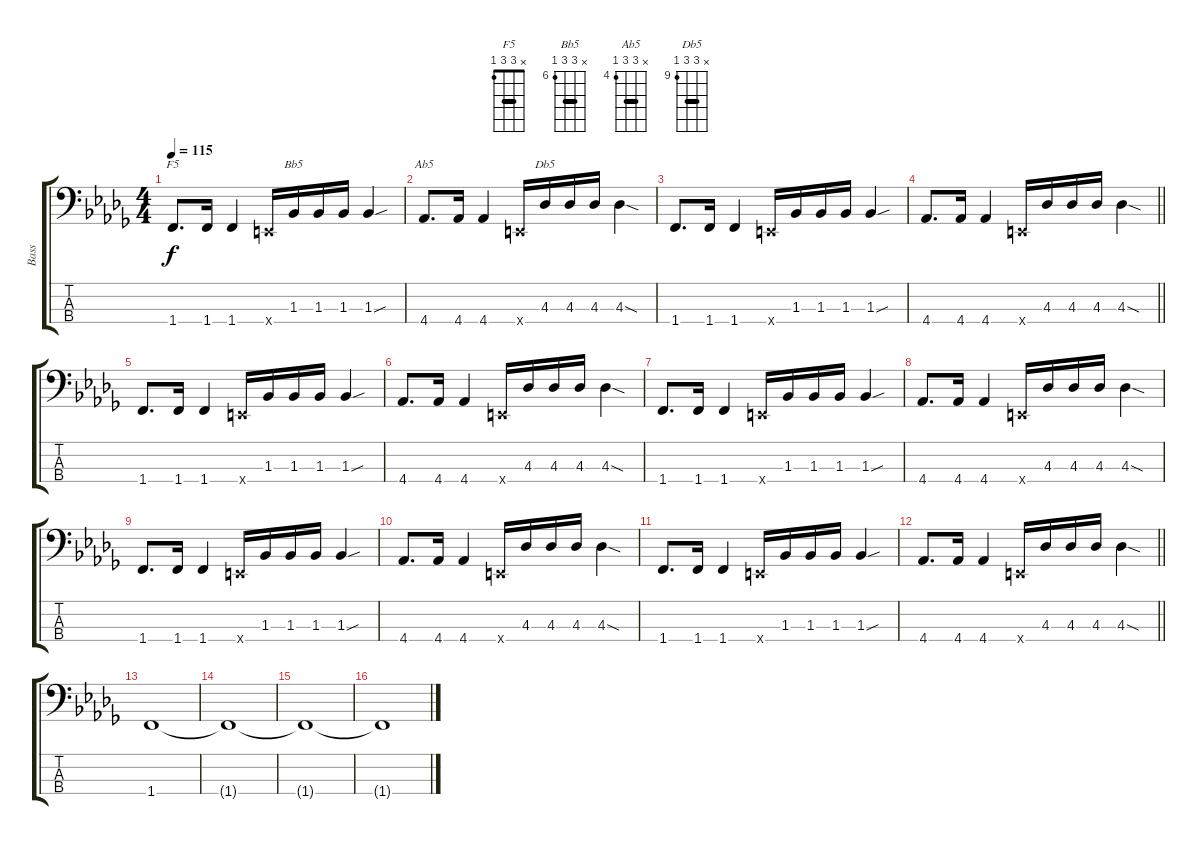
\track ("Bass" "Bass") {instrument electricbasspick}
\staff {score tabs}
\tuning (G2 D2 A1 E1) {hide}
\chord ("F5" x 3 3 1) {barre 3}
\chord ("Bb5" x 8 8 6) {firstfret 6 barre 8}
\chord ("Ab5" x 6 6 4) {firstfret 4 barre 6}
\chord ("Db5" x 11 11 9) {firstfret 9 barre 11}
\ts (4 4)
\tempo 115
\clef f4
\ks bbminor
1.4.8{d ch "F5" dy f} 1.4.16 1.4.4 0.4{x}.16 1.3.16{ch "Bb5"} 1.3.16 1.3.16 1.3{sou}.4 |
4.4.8{d ch "Ab5"} 4.4.16 4.4.4 0.4{x}.16 4.3.16{ch "Db5"} 4.3.16 4.3.16 4.3{sod}.4 |
1.4.8{d} 1.4.16 1.4.4 0.4{x}.16 1.3.16 1.3.16 1.3.16 1.3{sou}.4 |
\barLineRight lightlight
4.4.8{d} 4.4.16 4.4.4 0.4{x}.16 4.3.16 4.3.16 4.3.16 4.3{sod}.4 |
1.4.8{d} 1.4.16 1.4.4 0.4{x}.16 1.3.16 1.3.16 1.3.16 1.3{sou}.4 |
4.4.8{d} 4.4.16 4.4.4 0.4{x}.16 4.3.16 4.3.16 4.3.16 4.3{sod}.4 |
1.4.8{d} 1.4.16 1.4.4 0.4{x}.16 1.3.16 1.3.16 1.3.16 1.3{sou}.4 |
4.4.8{d} 4.4.16 4.4.4 0.4{x}.16 4.3.16 4.3.16 4.3.16 4.3{sod}.4 |
1.4.8{d} 1.4.16 1.4.4 0.4{x}.16 1.3.16 1.3.16 1.3.16 1.3{sou}.4 |
4.4.8{d} 4.4.16 4.4.4 0.4{x}.16 4.3.16 4.3.16 4.3.16 4.3{sod}.4 |
1.4.8{d} 1.4.16 1.4.4 0.4{x}.16 1.3.16 1.3.16 1.3.16 1.3{sou}.4 |
\barLineRight lightlight
4.4.8{d} 4.4.16 4.4.4 0.4{x}.16 4.3.16 4.3.16 4.3.16 4.3{sod}.4 |
1.4.1 |
1.4{t}.1 |
1.4{t}.1 |
1.4{t}.1
